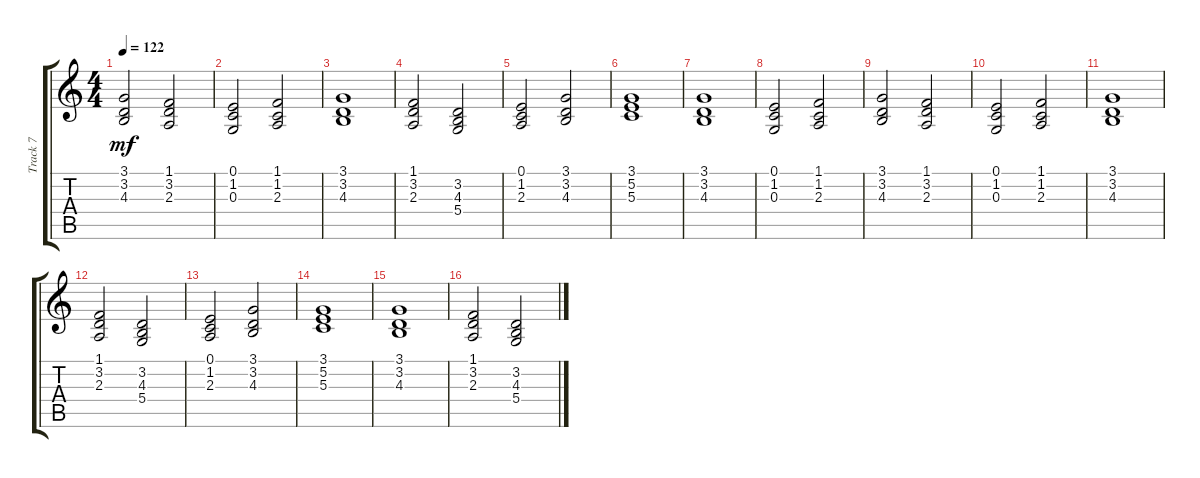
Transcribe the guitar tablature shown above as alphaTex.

\track ("Track 7" "Track 7") {instrument synthbrass1}
\staff {score tabs}
\tuning (E4 B3 G3 D3 A2 E2) {hide}
\ts (4 4)
\tempo 122
\clef g2
\ks c
(3.1 3.2 4.3).2{dy mf} (1.1 3.2 2.3).2 |
(0.1 1.2 0.3).2 (1.1 1.2 2.3).2 |
(3.1 3.2 4.3).1 |
(1.1 3.2 2.3).2 (3.2 4.3 5.4).2 |
(0.1 1.2 2.3).2 (3.1 3.2 4.3).2 |
(3.1 5.2 5.3).1 |
(3.1 3.2 4.3).1 |
(0.1 1.2 0.3).2 (1.1 1.2 2.3).2 |
(3.1 3.2 4.3).2 (1.1 3.2 2.3).2 |
(0.1 1.2 0.3).2 (1.1 1.2 2.3).2 |
(3.1 3.2 4.3).1 |
(1.1 3.2 2.3).2 (3.2 4.3 5.4).2 |
(0.1 1.2 2.3).2 (3.1 3.2 4.3).2 |
(3.1 5.2 5.3).1 |
(3.1 3.2 4.3).1 |
(1.1 3.2 2.3).2 (3.2 4.3 5.4).2
